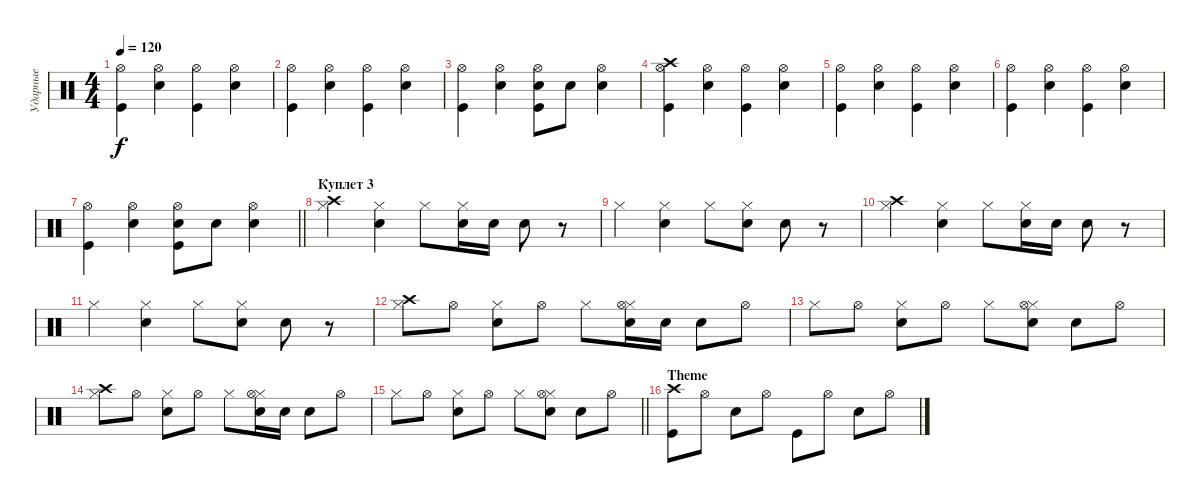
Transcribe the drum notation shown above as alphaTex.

\track ("Ударные" "Ударные") {instrument percussion}
\staff {score}
\articulation defaults
\ts (4 4)
\tempo 120
\clef neutral
\ks c
("Hi-Hat (open)" "Kick (hit)").4{dy f} ("Hi-Hat (open)" "Electric Snare (hit)").4 ("Hi-Hat (open)" "Kick (hit)").4 ("Hi-Hat (open)" "Electric Snare (hit)").4 |
("Hi-Hat (open)" "Kick (hit)").4 ("Hi-Hat (open)" "Electric Snare (hit)").4 ("Hi-Hat (open)" "Kick (hit)").4 ("Hi-Hat (open)" "Electric Snare (hit)").4 |
("Hi-Hat (open)" "Kick (hit)").4 ("Hi-Hat (open)" "Electric Snare (hit)").4 ("Hi-Hat (open)" "Electric Snare (hit)" "Kick (hit)").8 "Electric Snare (hit)".8 ("Hi-Hat (open)" "Electric Snare (hit)").4 |
("Hi-Hat (open)" "Crash high (hit)" "Kick (hit)").4 ("Hi-Hat (open)" "Electric Snare (hit)").4 ("Hi-Hat (open)" "Kick (hit)").4 ("Hi-Hat (open)" "Electric Snare (hit)").4 |
("Hi-Hat (open)" "Kick (hit)").4 ("Hi-Hat (open)" "Electric Snare (hit)").4 ("Hi-Hat (open)" "Kick (hit)").4 ("Hi-Hat (open)" "Electric Snare (hit)").4 |
("Hi-Hat (open)" "Kick (hit)").4 ("Hi-Hat (open)" "Electric Snare (hit)").4 ("Hi-Hat (open)" "Kick (hit)").4 ("Hi-Hat (open)" "Electric Snare (hit)").4 |
\barLineRight lightlight
("Hi-Hat (open)" "Kick (hit)").4 ("Hi-Hat (open)" "Electric Snare (hit)").4 ("Hi-Hat (open)" "Electric Snare (hit)" "Kick (hit)").8 "Electric Snare (hit)".8 ("Hi-Hat (open)" "Electric Snare (hit)").4 |
\section ("" "Куплет 3")
("Hi-Hat (closed)" "Crash high (hit)").4 ("Hi-Hat (closed)" "Electric Snare (hit)").4 "Hi-Hat (closed)".8 ("Hi-Hat (closed)" "Electric Snare (hit)").16 "Electric Snare (hit)".16 "Electric Snare (hit)".8 r.8 |
"Hi-Hat (closed)".4 ("Hi-Hat (closed)" "Electric Snare (hit)").4 "Hi-Hat (closed)".8 ("Hi-Hat (closed)" "Electric Snare (hit)").8 "Electric Snare (hit)".8 r.8 |
("Hi-Hat (closed)" "Crash high (hit)").4 ("Hi-Hat (closed)" "Electric Snare (hit)").4 "Hi-Hat (closed)".8 ("Hi-Hat (closed)" "Electric Snare (hit)").16 "Electric Snare (hit)".16 "Electric Snare (hit)".8 r.8 |
"Hi-Hat (closed)".4 ("Hi-Hat (closed)" "Electric Snare (hit)").4 "Hi-Hat (closed)".8 ("Hi-Hat (closed)" "Electric Snare (hit)").8 "Electric Snare (hit)".8 r.8 |
("Hi-Hat (closed)" "Crash high (hit)").8 "Hi-Hat (open)".8 ("Hi-Hat (closed)" "Electric Snare (hit)").8 "Hi-Hat (open)".8 "Hi-Hat (closed)".8 ("Hi-Hat (closed)" "Electric Snare (hit)" "Hi-Hat (open)").16 "Electric Snare (hit)".16 "Electric Snare (hit)".8 "Hi-Hat (open)".8 |
"Hi-Hat (closed)".8 "Hi-Hat (open)".8 ("Hi-Hat (closed)" "Electric Snare (hit)").8 "Hi-Hat (open)".8 "Hi-Hat (closed)".8 ("Hi-Hat (closed)" "Electric Snare (hit)" "Hi-Hat (open)").8 "Electric Snare (hit)".8 "Hi-Hat (open)".8 |
("Hi-Hat (closed)" "Crash high (hit)").8 "Hi-Hat (open)".8 ("Hi-Hat (closed)" "Electric Snare (hit)").8 "Hi-Hat (open)".8 "Hi-Hat (closed)".8 ("Hi-Hat (closed)" "Electric Snare (hit)" "Hi-Hat (open)").16 "Electric Snare (hit)".16 "Electric Snare (hit)".8 "Hi-Hat (open)".8 |
\barLineRight lightlight "Hi-Hat (closed)".8 "Hi-Hat (open)".8
("Hi-Hat (closed)" "Electric Snare (hit)").8 "Hi-Hat (open)".8 "Hi-Hat (closed)".8 ("Hi-Hat (closed)" "Electric Snare (hit)" "Hi-Hat (open)").8 "Electric Snare (hit)".8 "Hi-Hat (open)".8 |
\section ("" "Theme")
("Crash high (hit)" "Kick (hit)").8 "Hi-Hat (open)".8 "Electric Snare (hit)".8 "Hi-Hat (open)".8 "Kick (hit)".8 "Hi-Hat (open)".8 "Electric Snare (hit)".8 "Hi-Hat (open)".8
